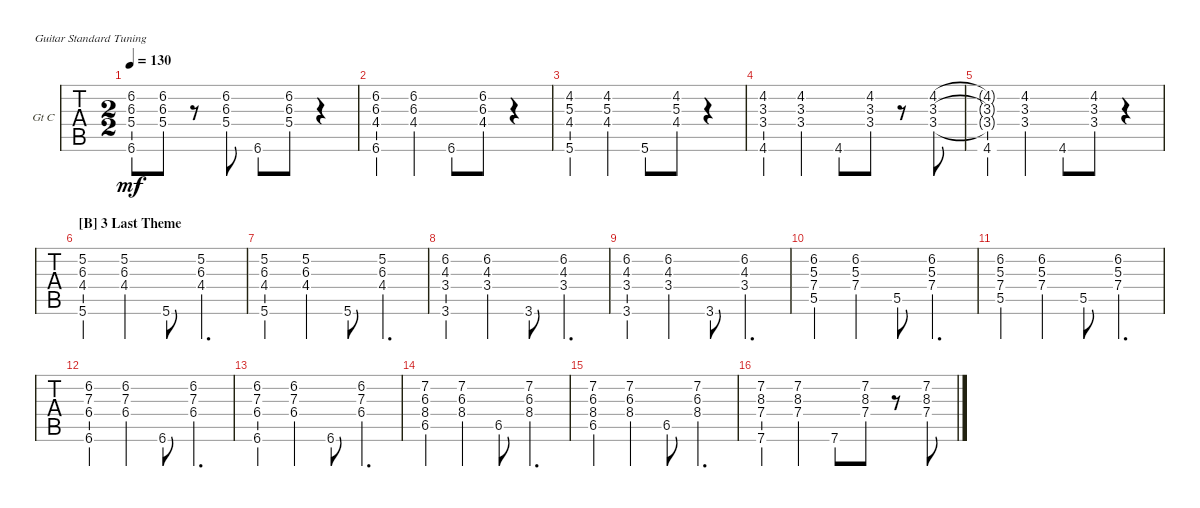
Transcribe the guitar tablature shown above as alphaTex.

\defaultSystemsLayout 4
\bracketExtendMode nobrackets
\firstSystemTrackNameOrientation horizontal
\otherSystemsTrackNameOrientation horizontal
\chordDiagramsInScore
\track ("Guitar Chords" "Gt C") {instrument acousticguitarnylon}
\staff {tabs}
\tuning (E4 B3 G3 D3 A2 E2)
\ts (2 2)
\tempo 130
\clef g2
\ks db
(6.6 5.4 6.3 6.2).8{dy mf} (6.2 5.4 6.3).8 r.8 (6.2 5.4 6.3).8 6.6.8 (6.2 5.4 6.3).8 r.4 |
(4.4{st} 6.3{st} 6.2 6.6).4 (4.4 6.3 6.2).4 6.6.8 (4.4 6.3 6.2).8 r.4 |
(4.4{st} 5.3{st} 4.2 5.6).4 (4.4 5.3 4.2).4 5.6.8 (4.4 5.3 4.2).8 r.4 |
(3.4{st} 3.3{st} 4.2{st} 4.6).4 (3.4 3.3 4.2).4 4.6.8 (3.4 3.3 4.2).8 r.8 (4.2 3.3 3.4).8 |
(4.2{t} 3.3{t} 3.4{t} 4.6).4 (3.4 3.3 4.2).4 4.6.8 (3.4 3.3 4.2).8 r.4 |
\section ("B" "3 Last Theme")
(6.3 4.4 5.2 5.6).4 (6.3 4.4 5.2).4 5.6.8 (6.3 4.4 5.2).4{d} |
(6.3 4.4 5.2 5.6).4 (6.3 4.4 5.2).4 5.6.8 (6.3 4.4 5.2).4{d} |
(6.2 4.3 3.4 3.6).4 (6.2 4.3 3.4).4 3.6.8 (6.2 4.3 3.4).4{d} |
(6.2 4.3 3.4 3.6).4 (6.2 4.3 3.4).4 3.6.8 (6.2 4.3 3.4).4{d} |
(5.3 7.4 6.2 5.5).4 (5.3 7.4 6.2).4 5.5.8 (5.3 7.4 6.2).4{d} |
(5.3 7.4 6.2 5.5).4 (5.3 7.4 6.2).4 5.5.8 (5.3 7.4 6.2).4{d} |
(6.2 7.3 6.4 6.6).4 (6.2 7.3 6.4).4 6.6.8 (6.2 7.3 6.4).4{d} |
(6.2 7.3 6.4 6.6).4 (6.2 7.3 6.4).4 6.6.8 (6.2 7.3 6.4).4{d} |
(7.2 6.3 8.4 6.5).4 (7.2 6.3 8.4).4 6.5.8 (7.2 6.3 8.4).4{d} |
(7.2 6.3 8.4 6.5).4 (7.2 6.3 8.4).4 6.5.8 (7.2 6.3 8.4).4{d} |
(8.3 7.2 7.4 7.6).4 (8.3 7.2 7.4).4 7.6.8 (8.3 7.2 7.4).8 r.8 (7.2 8.3 7.4).8
